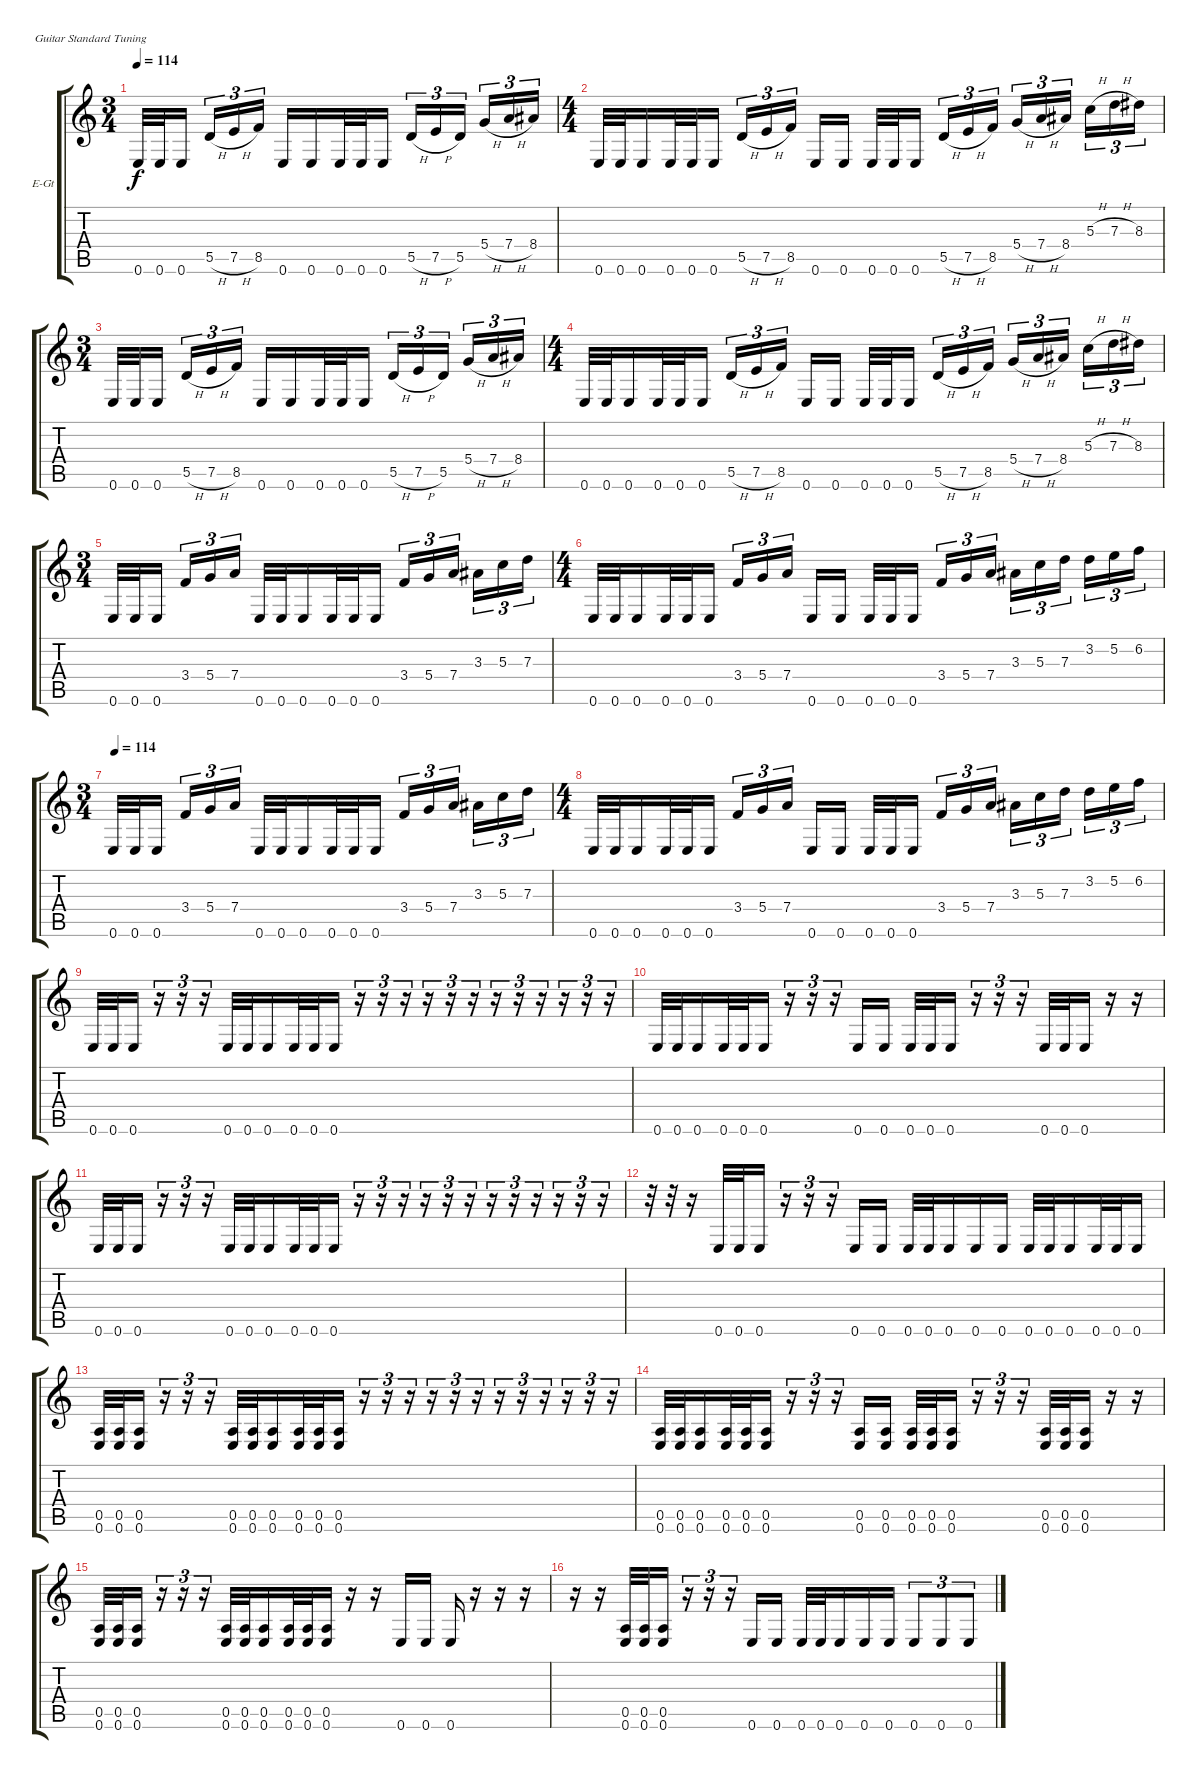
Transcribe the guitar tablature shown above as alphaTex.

\defaultSystemsLayout 4
\bracketExtendMode groupsimilarinstruments
\firstSystemTrackNameOrientation horizontal
\otherSystemsTrackNameOrientation horizontal
\track ("Distortion 2" "E-Gt") {instrument distortionguitar}
\staff {score tabs}
\tuning (E4 B3 G3 D3 A2 E2)
\ts (3 4)
\tempo 114
\clef g2
\ks c
0.6.32{dy f} 0.6.32 0.6.16 5.5{h}.16{tu (3 2)} 7.5{h}.16{tu (3 2)} 8.5.16{tu (3 2)} 0.6.16 0.6.16 0.6.32 0.6.32 0.6.16 5.5{h}.16{tu (3 2)} 7.5{h}.16{tu (3 2)} 5.5.16{tu (3 2)} 5.4{h}.16{tu (3 2)} 7.4{h}.16{tu (3 2)} 8.4.16{tu (3 2)} |
\ts (4 4)
0.6.32 0.6.32 0.6.16 0.6.32 0.6.32 0.6.16 5.5{h}.16{tu (3 2)} 7.5{h}.16{tu (3 2)} 8.5.16{tu (3 2)} 0.6.16 0.6.16 0.6.32 0.6.32 0.6.16 5.5{h}.16{tu (3 2)} 7.5{h}.16{tu (3 2)} 8.5.16{tu (3 2)} 5.4{h}.16{tu (3 2)} 7.4{h}.16{tu (3 2)} 8.4.16{tu (3 2)} 5.3{h}.16{tu (3 2)} 7.3{h}.16{tu (3 2)} 8.3.16{tu (3 2)} |
\ts (3 4)
0.6.32 0.6.32 0.6.16 5.5{h}.16{tu (3 2)} 7.5{h}.16{tu (3 2)} 8.5.16{tu (3 2)} 0.6.16 0.6.16 0.6.32 0.6.32 0.6.16 5.5{h}.16{tu (3 2)} 7.5{h}.16{tu (3 2)} 5.5.16{tu (3 2)} 5.4{h}.16{tu (3 2)} 7.4{h}.16{tu (3 2)} 8.4.16{tu (3 2)} |
\ts (4 4)
0.6.32 0.6.32 0.6.16 0.6.32 0.6.32 0.6.16 5.5{h}.16{tu (3 2)} 7.5{h}.16{tu (3 2)} 8.5.16{tu (3 2)} 0.6.16 0.6.16 0.6.32 0.6.32 0.6.16 5.5{h}.16{tu (3 2)} 7.5{h}.16{tu (3 2)} 8.5.16{tu (3 2)} 5.4{h}.16{tu (3 2)} 7.4{h}.16{tu (3 2)} 8.4.16{tu (3 2)} 5.3{h}.16{tu (3 2)} 7.3{h}.16{tu (3 2)} 8.3.16{tu (3 2)} |
\ts (3 4)
0.6.32 0.6.32 0.6.16 3.4.16{tu (3 2)} 5.4.16{tu (3 2)} 7.4.16{tu (3 2)} 0.6.32 0.6.32 0.6.16 0.6.32 0.6.32 0.6.16 3.4.16{tu (3 2)} 5.4.16{tu (3 2)} 7.4.16{tu (3 2)} 3.3.16{tu (3 2)} 5.3.16{tu (3 2)} 7.3.16{tu (3 2)} |
\ts (4 4)
0.6.32 0.6.32 0.6.16 0.6.32 0.6.32 0.6.16 3.4.16{tu (3 2)} 5.4.16{tu (3 2)} 7.4.16{tu (3 2)} 0.6.16 0.6.16 0.6.32 0.6.32 0.6.16 3.4.16{tu (3 2)} 5.4.16{tu (3 2)} 7.4.16{tu (3 2)} 3.3.16{tu (3 2)} 5.3.16{tu (3 2)} 7.3.16{tu (3 2)} 3.2.16{tu (3 2)} 5.2.16{tu (3 2)} 6.2.16{tu (3 2)} |
\ts (3 4)
\tempo (114 0.00625)
0.6.32 0.6.32 0.6.16 3.4.16{tu (3 2)} 5.4.16{tu (3 2)} 7.4.16{tu (3 2)} 0.6.32 0.6.32 0.6.16 0.6.32 0.6.32 0.6.16 3.4.16{tu (3 2)} 5.4.16{tu (3 2)} 7.4.16{tu (3 2)} 3.3.16{tu (3 2)} 5.3.16{tu (3 2)} 7.3.16{tu (3 2)} |
\ts (4 4)
0.6.32 0.6.32 0.6.16 0.6.32 0.6.32 0.6.16 3.4.16{tu (3 2)} 5.4.16{tu (3 2)} 7.4.16{tu (3 2)} 0.6.16 0.6.16 0.6.32 0.6.32 0.6.16 3.4.16{tu (3 2)} 5.4.16{tu (3 2)} 7.4.16{tu (3 2)} 3.3.16{tu (3 2)} 5.3.16{tu (3 2)} 7.3.16{tu (3 2)} 3.2.16{tu (3 2)} 5.2.16{tu (3 2)} 6.2.16{tu (3 2)} |
0.6.32 0.6.32 0.6.16 r.16{tu (3 2)} r.16{tu (3 2)} r.16{tu (3 2)} 0.6.32 0.6.32 0.6.16 0.6.32 0.6.32 0.6.16 r.16{tu (3 2)} r.16{tu (3 2)} r.16{tu (3 2)} r.16{tu (3 2)} r.16{tu (3 2)} r.16{tu (3 2)} r.16{tu (3 2)} r.16{tu (3 2)} r.16{tu (3 2)} r.16{tu (3 2)} r.16{tu (3 2)} r.16{tu (3 2)} |
\scale
0.536533 0.6.32 0.6.32 0.6.16 0.6.32 0.6.32 0.6.16 r.16{tu (3 2)} r.16{tu (3 2)} r.16{tu (3 2)} 0.6.16 0.6.16 0.6.32 0.6.32 0.6.16 r.16{tu (3 2)} r.16{tu (3 2)} r.16{tu (3 2)} 0.6.32 0.6.32 0.6.16 r.16 r.16 |
\scale
0.462509 0.6.32 0.6.32 0.6.16 r.16{tu (3 2)} r.16{tu (3 2)} r.16{tu (3 2)} 0.6.32 0.6.32 0.6.16 0.6.32 0.6.32 0.6.16 r.16{tu (3 2)} r.16{tu (3 2)} r.16{tu (3 2)} r.16{tu (3 2)} r.16{tu (3 2)} r.16{tu (3 2)} r.16{tu (3 2)} r.16{tu (3 2)} r.16{tu (3 2)} r.16{tu (3 2)} r.16{tu (3 2)} r.16{tu (3 2)} |
r.32 r.32 r.16 0.6.32 0.6.32 0.6.16 r.16{tu (3 2)} r.16{tu (3 2)} r.16{tu (3 2)} 0.6.16 0.6.16 0.6.32 0.6.32 0.6.16 0.6.16 0.6.16 0.6.32 0.6.32 0.6.16 0.6.32 0.6.32 0.6.16 |
(0.5 0.6).32 (0.5 0.6).32 (0.5 0.6).16 r.16{tu (3 2)} r.16{tu (3 2)} r.16{tu (3 2)} (0.5 0.6).32 (0.5 0.6).32 (0.5 0.6).16 (0.5 0.6).32 (0.5 0.6).32 (0.5 0.6).16 r.16{tu (3 2)} r.16{tu (3 2)} r.16{tu (3 2)} r.16{tu (3 2)} r.16{tu (3 2)} r.16{tu (3 2)} r.16{tu (3 2)} r.16{tu (3 2)} r.16{tu (3 2)} r.16{tu (3 2)} r.16{tu (3 2)} r.16{tu (3 2)} |
(0.5 0.6).32 (0.5 0.6).32 (0.5 0.6).16 (0.5 0.6).32 (0.5 0.6).32 (0.5 0.6).16 r.16{tu (3 2)} r.16{tu (3 2)} r.16{tu (3 2)} (0.5 0.6).16 (0.5 0.6).16 (0.5 0.6).32 (0.5 0.6).32 (0.5 0.6).16 r.16{tu (3 2)} r.16{tu (3 2)} r.16{tu (3 2)} (0.5 0.6).32 (0.5 0.6).32 (0.5 0.6).16 r.16 r.16 |
(0.6 0.5).32 (0.6 0.5).32 (0.6 0.5).16 r.16{tu (3 2)} r.16{tu (3 2)} r.16{tu (3 2)} (0.6 0.5).32 (0.6 0.5).32 (0.6 0.5).16 (0.6 0.5).32 (0.6 0.5).32 (0.6 0.5).16 r.16 r.16 0.6.16 0.6.16 0.6.16 r.16 r.16 r.16 |
r.16 r.16 (0.5 0.6).32 (0.5 0.6).32 (0.5 0.6).16 r.16{tu (3 2)} r.16{tu (3 2)} r.16{tu (3 2)} 0.6.16 0.6.16 0.6.32 0.6.32 0.6.16 0.6.16 0.6.16 0.6.8{tu (3 2)} 0.6.8{tu (3 2)} 0.6.8{tu (3 2)}
